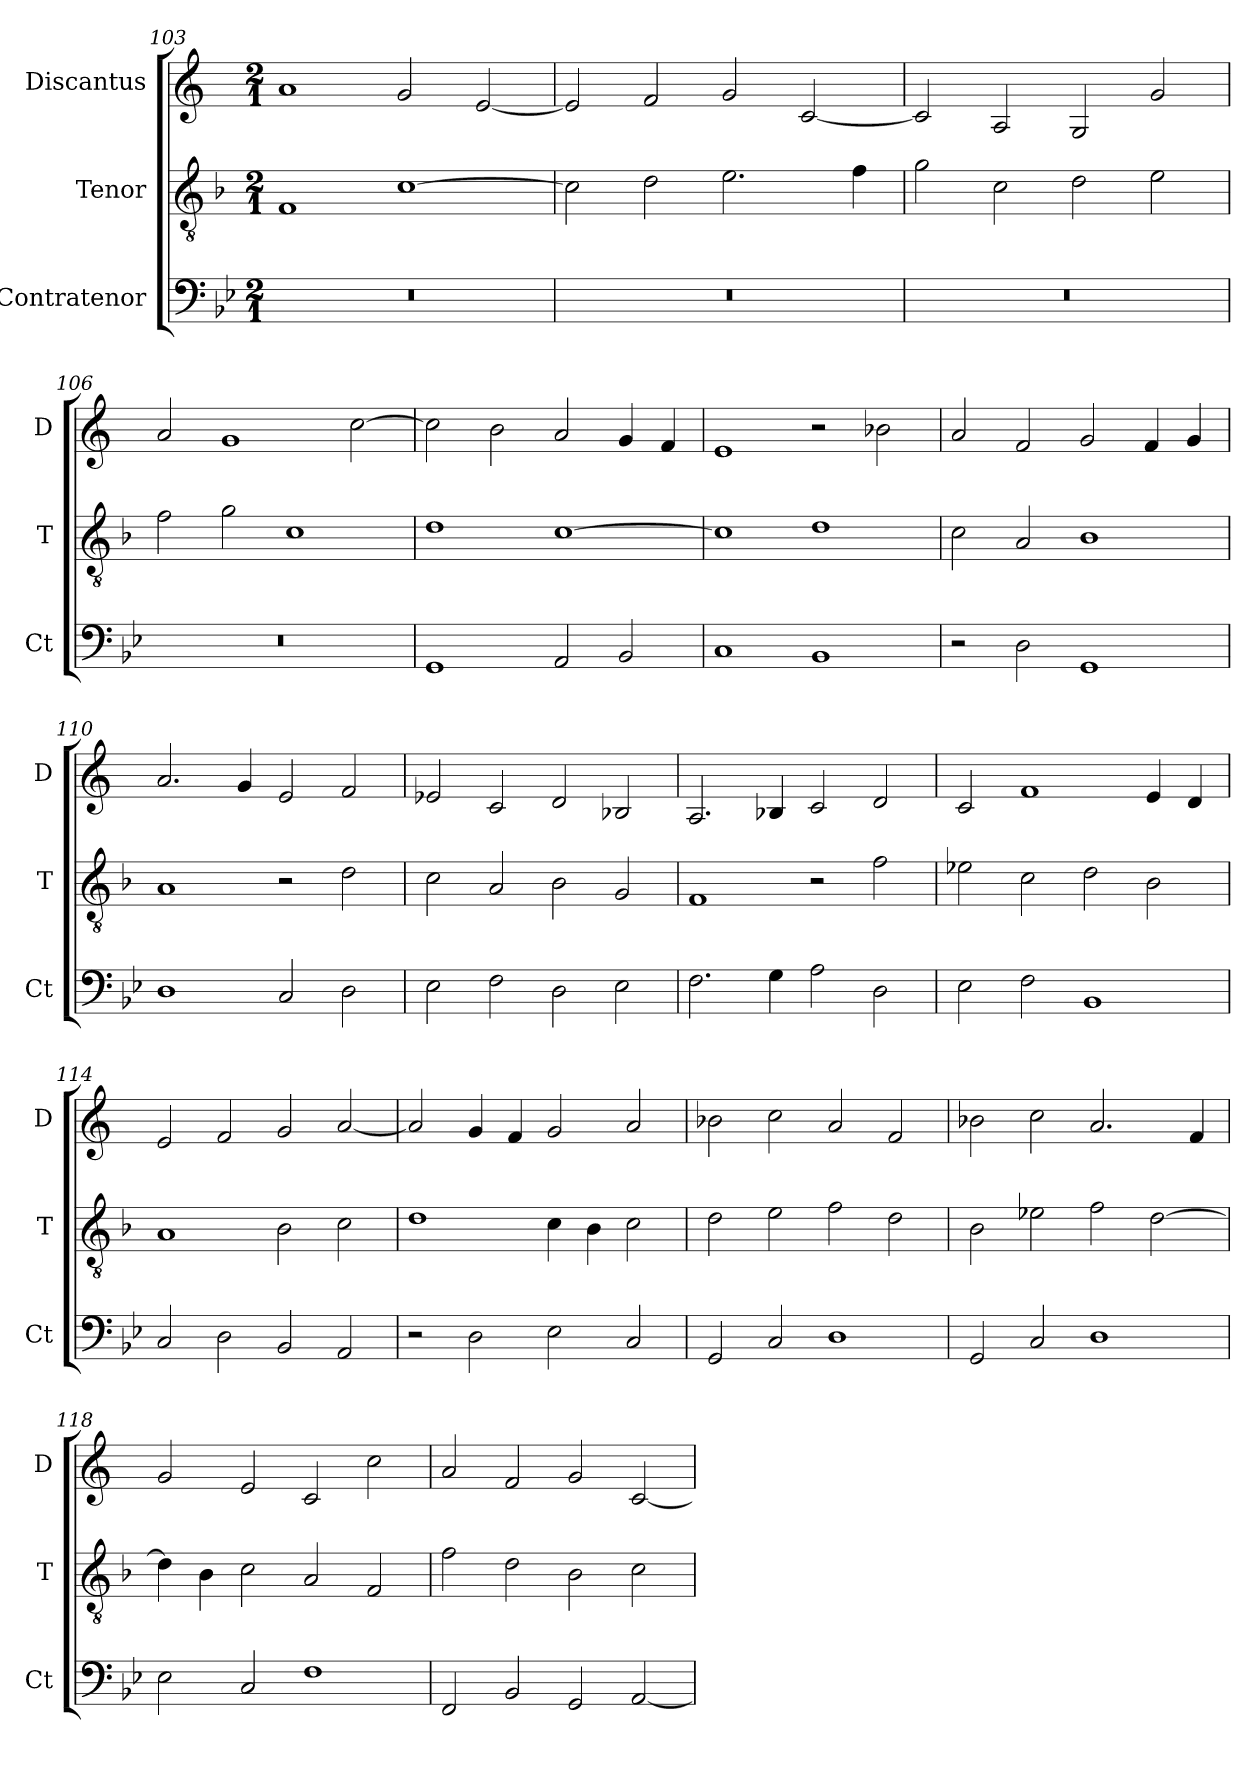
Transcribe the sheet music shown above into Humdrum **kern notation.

**kern	**kern	**kern
*part3	*part2	*part1
*staff3	*staff2	*staff1
*I"Contratenor	*I"Tenor	*I"Discantus
*I'Ct	*I'T	*I'D
*clefF4	*clefGv2	*clefG2
*k[b-e-]	*k[b-]	*k[]
*M2/1	*M2/1	*M2/1
=103	=103	=103
0r	1F	1a
.	[1c	2g/
.	.	[2e/
=104	=104	=104
0r	2c\]	2e/]
.	2d\	2f/
.	2.e\	2g/
.	.	[2c/
.	4f\	.
=105	=105	=105
0r	2g\	2c/]
.	2c\	2A/
.	2d\	2G/
.	2e\	2g/
=106	=106	=106
0r	2f\	2a/
.	2g\	1g
.	1c	.
.	.	[2cc\
=107	=107	=107
1GG	1d	2cc\]
.	.	2b\
2AA/	[1c	2a/
2BB-/	.	4g/
.	.	4f/
=108	=108	=108
1C	1c]	1e
1BB-	1d	2r
.	.	2b-X\
=109	=109	=109
2r	2c\	2a/
2D\	2A/	2f/
1GG	1B-	2g/
.	.	4f/
.	.	4g/
=110	=110	=110
1D	1A	2.a/
.	.	4g/
2C/	2r	2e/
2D\	2d\	2f/
=111	=111	=111
2E-\	2c\	2e-X/
2F\	2A/	2c/
2D\	2B-\	2d/
2E-\	2G/	2B-X/
=112	=112	=112
2.F\	1F	2.A/
4G\	.	4B-X/
2A\	2r	2c/
2D\	2f\	2d/
=113	=113	=113
2E-\	2e-X\	2c/
2F\	2c\	1f
1BB-	2d\	.
.	2B-\	4e/
.	.	4d/
=114	=114	=114
2C/	1A	2e/
2D\	.	2f/
2BB-/	2B-\	2g/
2AA/	2c\	[2a/
=115	=115	=115
2r	1d	2a/]
2D\	.	4g/
.	.	4f/
2E-\	4c\	2g/
.	4B-\	.
2C/	2c\	2a/
=116	=116	=116
2GG/	2d\	2b-X\
2C/	2e\	2cc\
1D	2f\	2a/
.	2d\	2f/
=117	=117	=117
2GG/	2B-\	2b-X\
2C/	2e-X\	2cc\
1D	2f\	2.a/
.	[2d\	.
.	.	4f/
=118	=118	=118
2E-\	4d\]	2g/
.	4B-\	.
2C/	2c\	2e/
1F	2A/	2c/
.	2F/	2cc\
=119	=119	=119
2FF/	2f\	2a/
2BB-/	2d\	2f/
2GG/	2B-\	2g/
[2AA/	2c\	[2c/
=	=	=
*-	*-	*-
